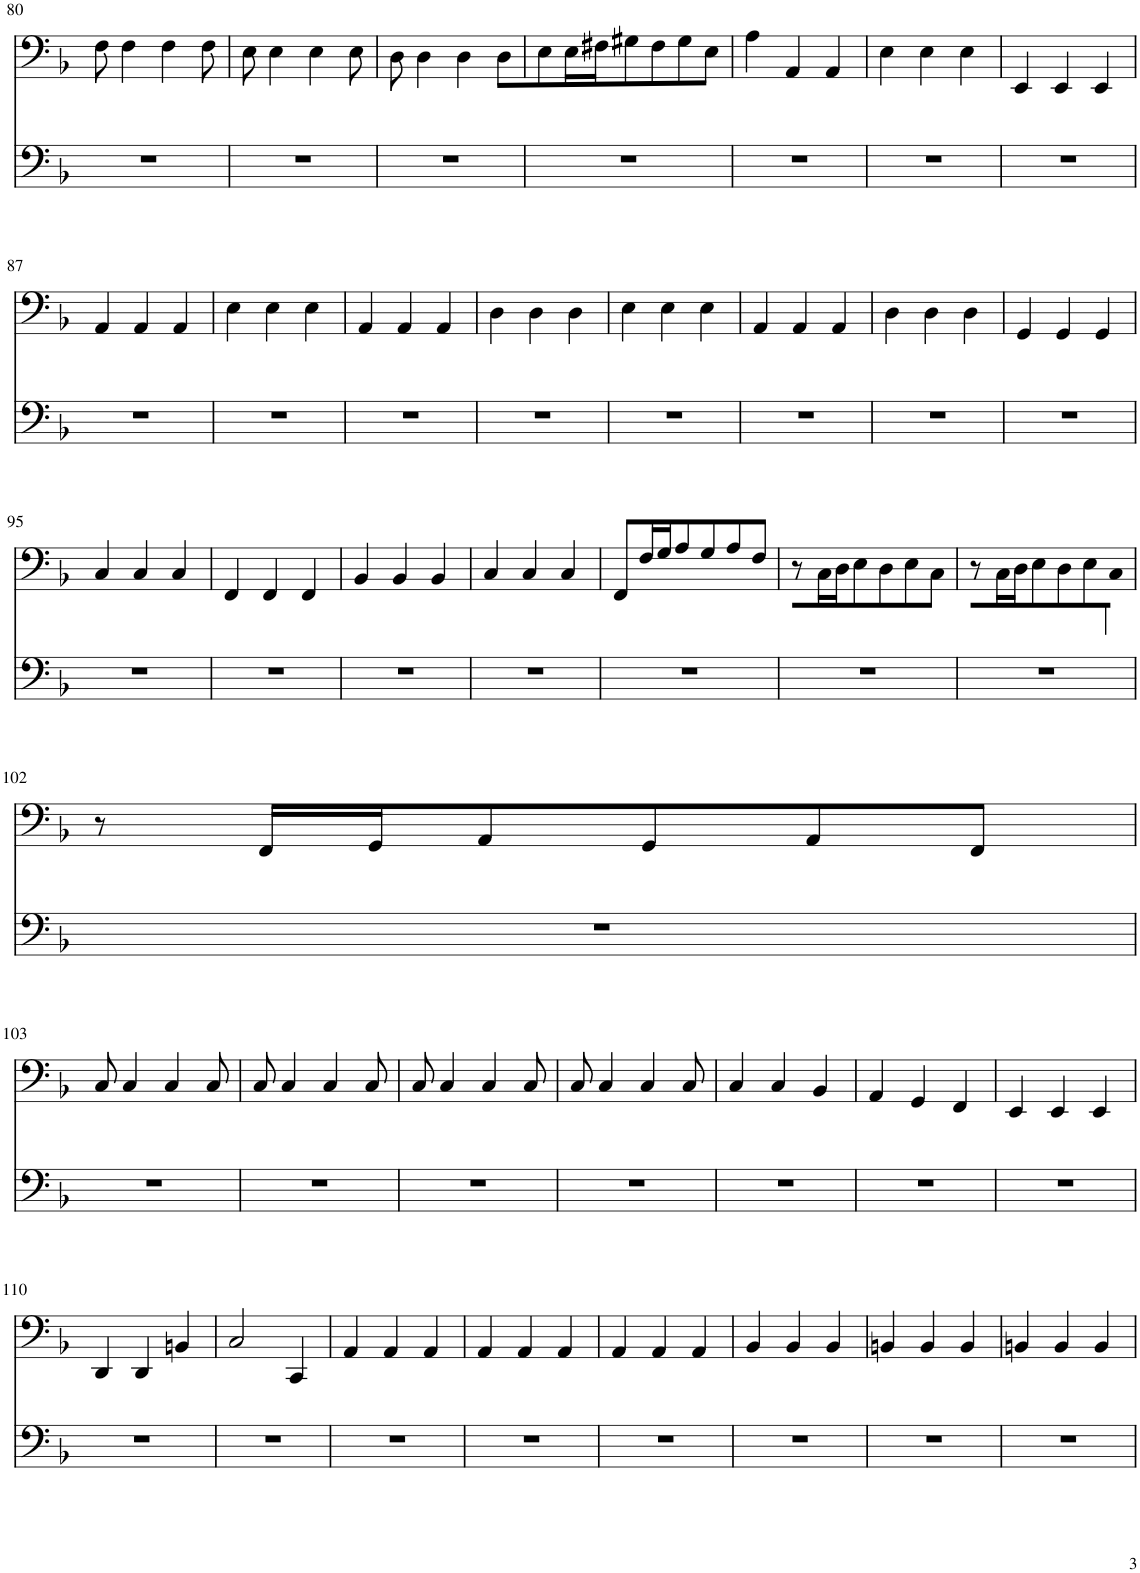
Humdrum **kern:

**kern
*part1
*staff1
*I"Basso
!!LO:PB:g=z
*clefF4
*k[b-]
*M3/4
=80
8F\
4F\
4F\
8F\
=81
8E\
4E\
4E\
8E\
=82
8D\
4D\
4D\
8D\L
=83
8E\
16E\L
16F#X\J
8G#X\
8F#\
8G#\
8E\J
=84
4A\
4AA/
4AA/
=85
4E\
4E\
4E\
=86
4EE/
4EE/
4EE/
!!LO:LB:g=z
=87
4AA/
4AA/
4AA/
=88
4E\
4E\
4E\
=89
4AA/
4AA/
4AA/
=90
4D\
4D\
4D\
=91
4E\
4E\
4E\
=92
4AA/
4AA/
4AA/
=93
4D\
4D\
4D\
=94
4GG/
4GG/
4GG/
!!LO:LB:g=z
=95
4C/
4C/
4C/
=96
4FF/
4FF/
4FF/
=97
4BB-/
4BB-/
4BB-/
=98
4C/
4C/
4C/
=99
8FF/L
16F/L
16G/J
8A/
8G/
8A/
8F/J
=100
8r
16C\L
16D\J
8E\
8D\
8E\
8C\J
=101
8r
16C\L
16D\J
8E\
8D\
8E\
8C\J
!!LO:LB:g=z
=102
8r
16FF/LL
16GG/J
8AA/
8GG/
8AA/
8FF/J
!!LO:LB:g=z
=103
8C/
4C/
4C/
8C/
=104
8C/
4C/
4C/
8C/
=105
8C/
4C/
4C/
8C/
=106
8C/
4C/
4C/
8C/
=107
4C/
4C/
4BB-/
=108
4AA/
4GG/
4FF/
=109
4EE/
4EE/
4EE/
!!LO:LB:g=z
=110
4DD/
4DD/
4BBn/
=111
2C/
4CC/
=112
4AA/
4AA/
4AA/
=113
4AA/
4AA/
4AA/
=114
4AA/
4AA/
4AA/
=115
4BB-/
4BB-/
4BB-/
=116
4BBn/
4BB/
4BB/
=117
4BBn/
4BB/
4BB/
=
*-
